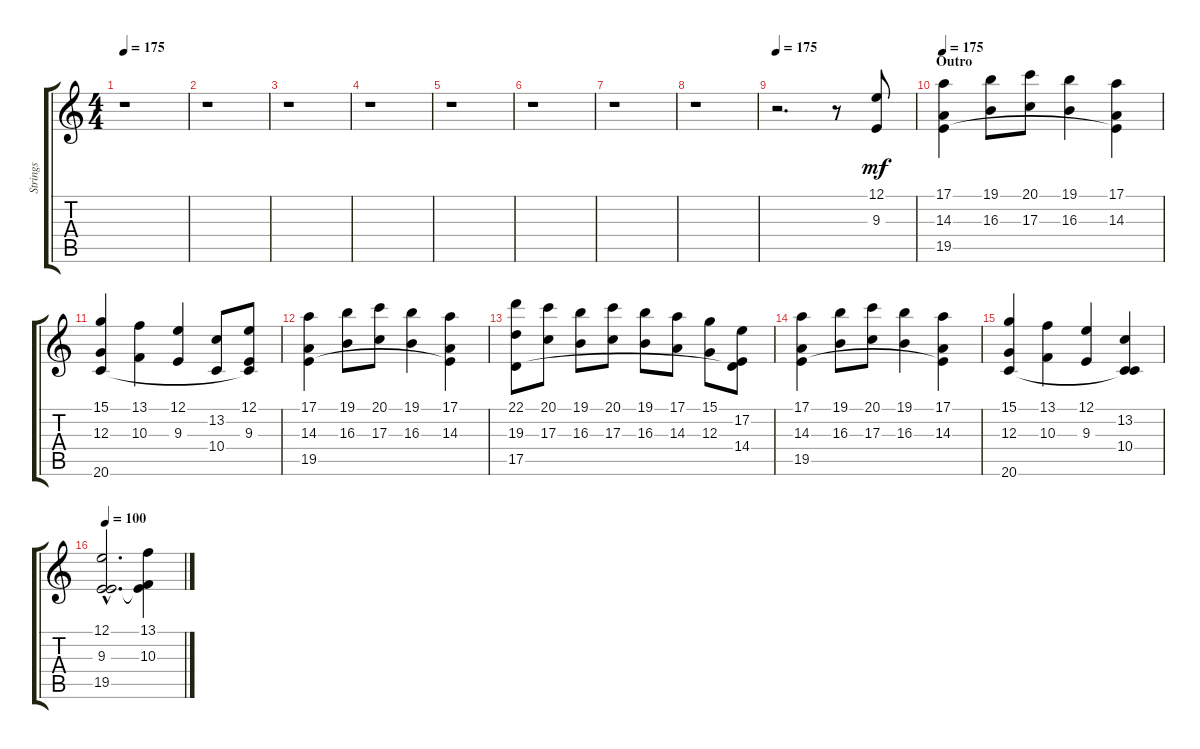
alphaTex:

\track ("Strings" "Strings") {instrument stringensemble1}
\staff {score tabs}
\tuning (E4 B3 G3 D3 A2 E2) {hide}
\ts (4 4)
\tempo 175
\clef g2
\ks c
r.1{dy mf} |
r.1 |
r.1 |
r.1 |
r.1 |
r.1 |
r.1 |
r.1 |
\tempo 175
r.2{d} r.8 (12.1 9.3).8{volume 14} |
\section ("" "Outro")
\tempo 175
(17.1 14.3 19.5).4 (19.1 16.3).8 (20.1 17.3).8 (19.1 16.3).4 (17.1 14.3 19.5{t}).4 |
(15.1 12.3 20.6).4 (13.1 10.3).4 (12.1 9.3).4 (13.2 10.4).8 (12.1 9.3 20.6{t}).8 |
(17.1 14.3 19.5).4 (19.1 16.3).8 (20.1 17.3).8 (19.1 16.3).4 (17.1 14.3 19.5{t}).4 |
(22.1 19.3 17.5).8 (20.1 17.3).8 (19.1 16.3).8 (20.1 17.3).8 (19.1 16.3).8 (17.1 14.3).8 (15.1 12.3).8 (17.2 14.4 17.5{t}).8 |
(17.1 14.3 19.5).4 (19.1 16.3).8 (20.1 17.3).8 (19.1 16.3).4 (17.1 14.3 19.5{t}).4 |
(15.1 12.3 20.6).4 (13.1 10.3).4 (12.1 9.3).4 (13.2 10.4 20.6{t}).4 |
\tempo 100
(12.1{hac} 9.3{hac} 19.5{hac}).2{d} (13.1 10.3 19.5{t}).4
